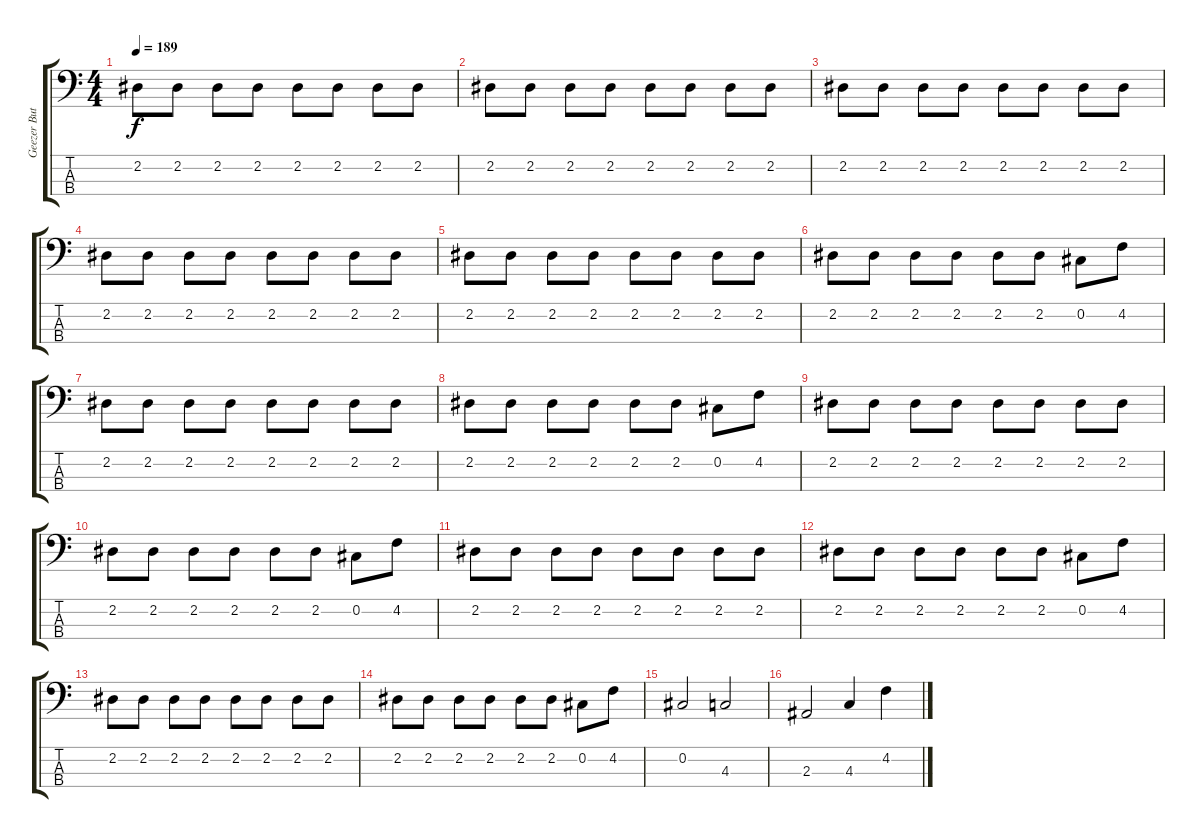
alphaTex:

\track ("Geezer Butler" "Geezer But") {instrument electricbasspick}
\staff {score tabs}
\tuning (Gb2 Db2 Ab1 Eb1) {hide}
\ts (4 4)
\tempo 189
\clef f4
\ks c
2.2.8{dy f instrument electricbasspick} 2.2.8 2.2.8 2.2.8 2.2.8 2.2.8 2.2.8 2.2.8 |
2.2.8 2.2.8 2.2.8 2.2.8 2.2.8 2.2.8 2.2.8 2.2.8 |
2.2.8 2.2.8 2.2.8 2.2.8 2.2.8 2.2.8 2.2.8 2.2.8 |
2.2.8 2.2.8 2.2.8 2.2.8 2.2.8 2.2.8 2.2.8 2.2.8 |
2.2.8 2.2.8 2.2.8 2.2.8 2.2.8 2.2.8 2.2.8 2.2.8 |
2.2.8 2.2.8 2.2.8 2.2.8 2.2.8 2.2.8 0.2.8 4.2.8 |
2.2.8 2.2.8 2.2.8 2.2.8 2.2.8 2.2.8 2.2.8 2.2.8 |
2.2.8 2.2.8 2.2.8 2.2.8 2.2.8 2.2.8 0.2.8 4.2.8 |
2.2.8 2.2.8 2.2.8 2.2.8 2.2.8 2.2.8 2.2.8 2.2.8 |
2.2.8 2.2.8 2.2.8 2.2.8 2.2.8 2.2.8 0.2.8 4.2.8 |
2.2.8 2.2.8 2.2.8 2.2.8 2.2.8 2.2.8 2.2.8 2.2.8 |
2.2.8 2.2.8 2.2.8 2.2.8 2.2.8 2.2.8 0.2.8 4.2.8 |
2.2.8 2.2.8 2.2.8 2.2.8 2.2.8 2.2.8 2.2.8 2.2.8 |
2.2.8 2.2.8 2.2.8 2.2.8 2.2.8 2.2.8 0.2.8 4.2.8 |
0.2.2 4.3.2 |
2.3.2 4.3.4 4.2.4
